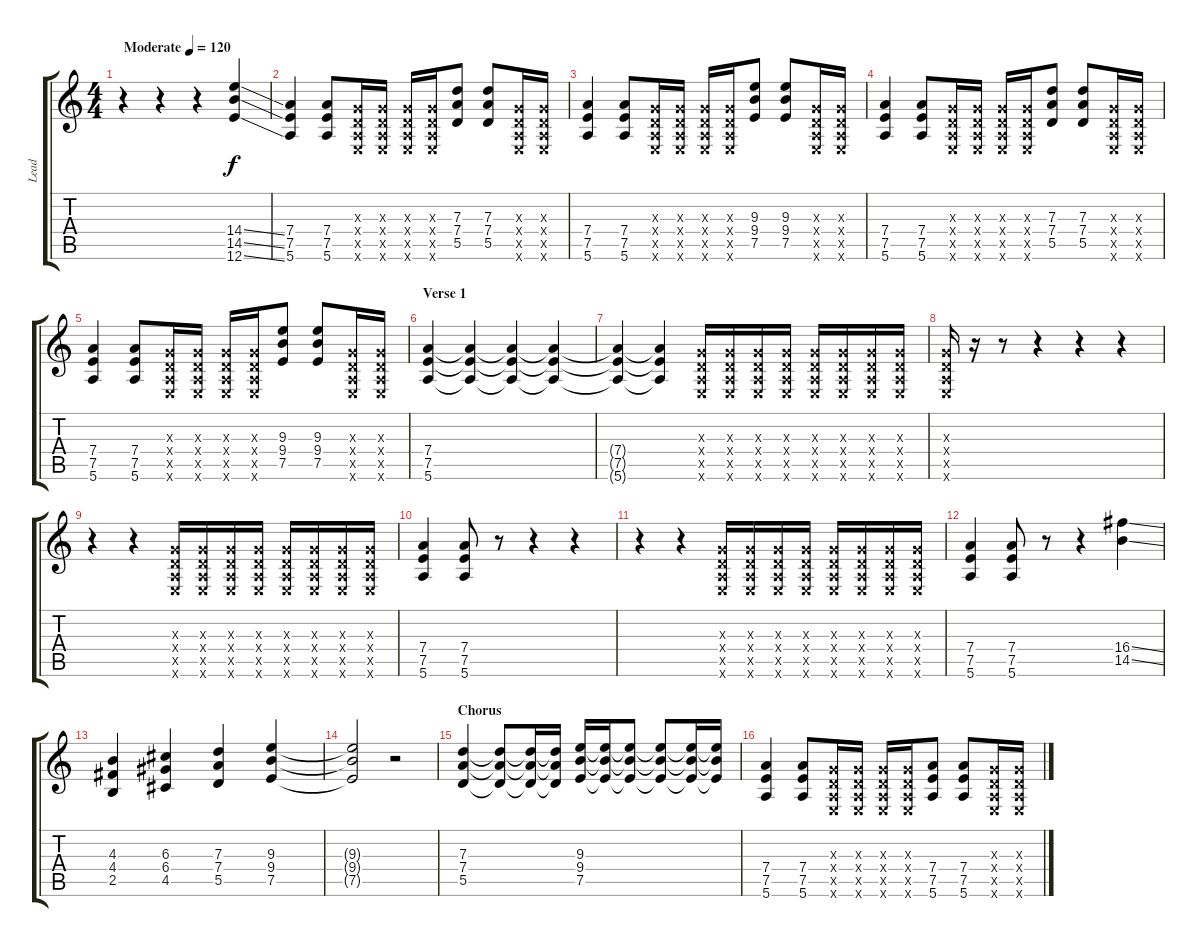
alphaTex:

\track ("Lead" "Lead") {instrument distortionguitar}
\staff {score tabs}
\tuning (E4 B3 G3 D3 A2 E2) {hide}
\ts (4 4)
\tempo (120 "Moderate")
\clef g2
\ks c
r.4{dy f instrument distortionguitar} r.4 r.4 (14.4{ss} 14.5{ss} 12.6{ss}).4 |
(7.4 7.5 5.6).4 (7.4 7.5 5.6).8 (0.3{x} 0.4{x} 0.5{x} 0.6{x}).16 (0.3{x} 0.4{x} 0.5{x} 0.6{x}).16 (0.3{x} 0.4{x} 0.5{x} 0.6{x}).16 (0.3{x} 0.4{x} 0.5{x} 0.6{x}).16 (7.3 7.4 5.5).8 (7.3 7.4 5.5).8 (0.3{x} 0.4{x} 0.5{x} 0.6{x}).16 (0.3{x} 0.4{x} 0.5{x} 0.6{x}).16 |
(7.4 7.5 5.6).4 (7.4 7.5 5.6).8 (0.3{x} 0.4{x} 0.5{x} 0.6{x}).16 (0.3{x} 0.4{x} 0.5{x} 0.6{x}).16 (0.3{x} 0.4{x} 0.5{x} 0.6{x}).16 (0.3{x} 0.4{x} 0.5{x} 0.6{x}).16 (9.3 9.4 7.5).8 (9.3 9.4 7.5).8 (0.3{x} 0.4{x} 0.5{x} 0.6{x}).16 (0.3{x} 0.4{x} 0.5{x} 0.6{x}).16 |
(7.4 7.5 5.6).4 (7.4 7.5 5.6).8 (0.3{x} 0.4{x} 0.5{x} 0.6{x}).16 (0.3{x} 0.4{x} 0.5{x} 0.6{x}).16 (0.3{x} 0.4{x} 0.5{x} 0.6{x}).16 (0.3{x} 0.4{x} 0.5{x} 0.6{x}).16 (7.3 7.4 5.5).8 (7.3 7.4 5.5).8 (0.3{x} 0.4{x} 0.5{x} 0.6{x}).16 (0.3{x} 0.4{x} 0.5{x} 0.6{x}).16 |
(7.4 7.5 5.6).4 (7.4 7.5 5.6).8 (0.3{x} 0.4{x} 0.5{x} 0.6{x}).16 (0.3{x} 0.4{x} 0.5{x} 0.6{x}).16 (0.3{x} 0.4{x} 0.5{x} 0.6{x}).16 (0.3{x} 0.4{x} 0.5{x} 0.6{x}).16 (9.3 9.4 7.5).8 (9.3 9.4 7.5).8 (0.3{x} 0.4{x} 0.5{x} 0.6{x}).16 (0.3{x} 0.4{x} 0.5{x} 0.6{x}).16 |
\section ("" "Verse 1")
(7.4 7.5 5.6).4 (7.4{t} 7.5{t} 5.6{t}).4 (7.4{t} 7.5{t} 5.6{t}).4 (7.4{t} 7.5{t} 5.6{t}).4 |
(7.4{t} 7.5{t} 5.6{t}).4 (7.4{t} 7.5{t} 5.6{t}).4 (0.3{x} 0.4{x} 0.5{x} 0.6{x}).16 (0.3{x} 0.4{x} 0.5{x} 0.6{x}).16 (0.3{x} 0.4{x} 0.5{x} 0.6{x}).16 (0.3{x} 0.4{x} 0.5{x} 0.6{x}).16 (0.3{x} 0.4{x} 0.5{x} 0.6{x}).16 (0.3{x} 0.4{x} 0.5{x} 0.6{x}).16 (0.3{x} 0.4{x} 0.5{x} 0.6{x}).16 (0.3{x} 0.4{x} 0.5{x} 0.6{x}).16 |
(0.3{x} 0.4{x} 0.5{x} 0.6{x}).16 r.16 r.8 r.4 r.4 r.4 |
r.4 r.4 (0.3{x} 0.4{x} 0.5{x} 0.6{x}).16 (0.3{x} 0.4{x} 0.5{x} 0.6{x}).16 (0.3{x} 0.4{x} 0.5{x} 0.6{x}).16 (0.3{x} 0.4{x} 0.5{x} 0.6{x}).16 (0.3{x} 0.4{x} 0.5{x} 0.6{x}).16 (0.3{x} 0.4{x} 0.5{x} 0.6{x}).16 (0.3{x} 0.4{x} 0.5{x} 0.6{x}).16 (0.3{x} 0.4{x} 0.5{x} 0.6{x}).16 |
(7.4 7.5 5.6).4 (7.4 7.5 5.6).8 r.8 r.4 r.4 |
r.4 r.4 (0.3{x} 0.4{x} 0.5{x} 0.6{x}).16 (0.3{x} 0.4{x} 0.5{x} 0.6{x}).16 (0.3{x} 0.4{x} 0.5{x} 0.6{x}).16 (0.3{x} 0.4{x} 0.5{x} 0.6{x}).16 (0.3{x} 0.4{x} 0.5{x} 0.6{x}).16 (0.3{x} 0.4{x} 0.5{x} 0.6{x}).16 (0.3{x} 0.4{x} 0.5{x} 0.6{x}).16 (0.3{x} 0.4{x} 0.5{x} 0.6{x}).16 |
(7.4 7.5 5.6).4 (7.4 7.5 5.6).8 r.8 r.4 (16.4{ss} 14.5{ss}).4 |
(4.3 4.4 2.5).4 (6.3 6.4 4.5).4 (7.3 7.4 5.5).4 (9.3 9.4 7.5).4 |
(9.3{t} 9.4{t} 7.5{t}).2 r.2 |
\section ("" "Chorus")
(7.3 7.4 5.5).4 (7.3{t} 7.4{t} 5.5{t}).8 (7.3{t} 7.4{t} 5.5{t}).16 (7.3{t} 7.4{t} 5.5{t}).16 (9.3 9.4 7.5).16 (9.3{t} 9.4{t} 7.5{t}).16 (9.3{t} 9.4{t} 7.5{t}).8 (9.3{t} 9.4{t} 7.5{t}).8 (9.3{t} 9.4{t} 7.5{t}).16 (9.3{t} 9.4{t} 7.5{t}).16 |
(7.4 7.5 5.6).4 (7.4 7.5 5.6).8 (0.3{x} 0.4{x} 0.5{x} 0.6{x}).16 (0.3{x} 0.4{x} 0.5{x} 0.6{x}).16 (0.3{x} 0.4{x} 0.5{x} 0.6{x}).16 (0.3{x} 0.4{x} 0.5{x} 0.6{x}).16 (7.4 7.5 5.6).8 (7.4 7.5 5.6).8 (0.3{x} 0.4{x} 0.5{x} 0.6{x}).16 (0.3{x} 0.4{x} 0.5{x} 0.6{x}).16
